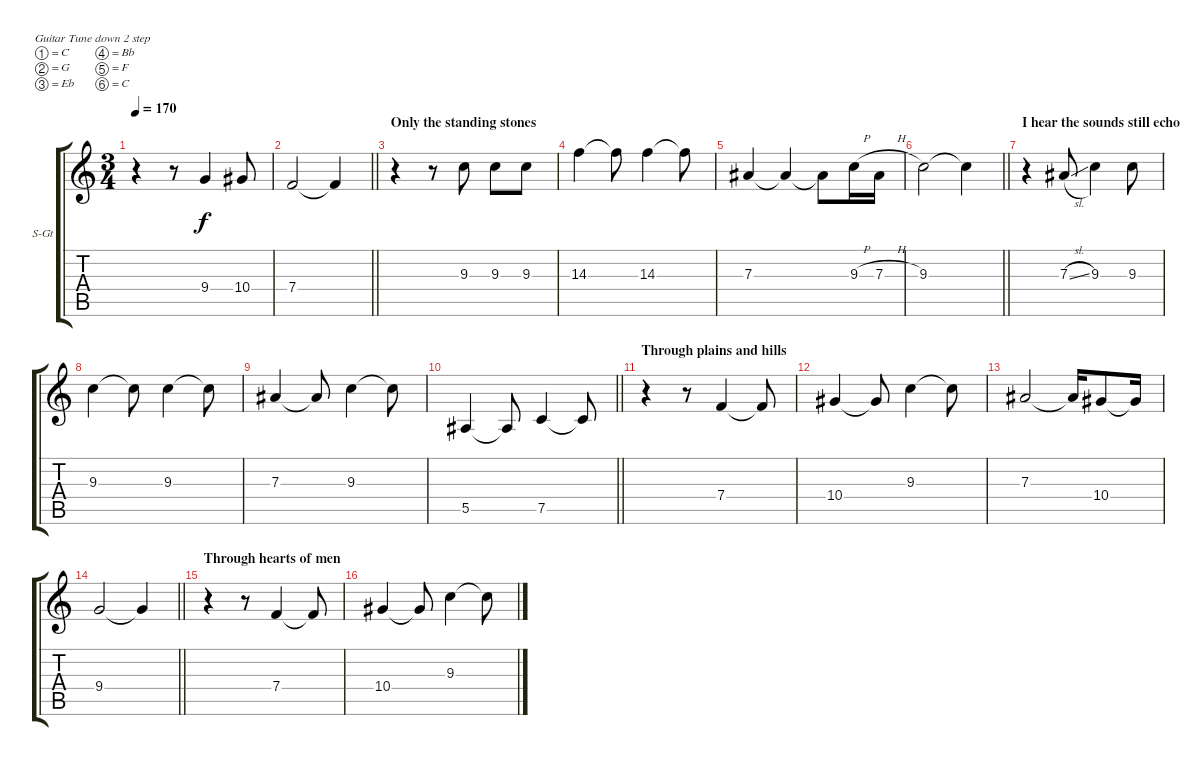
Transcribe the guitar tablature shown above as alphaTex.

\bracketExtendMode groupsimilarinstruments
\firstSystemTrackNameOrientation horizontal
\otherSystemsTrackNameOrientation horizontal
\track ("Voice2 (Marcel)" "S-Gt") {instrument voiceoohs}
\staff {score tabs}
\tuning (C4 G3 Eb3 Bb2 F2 C2)
\displaytranspose 12
\ts (3 4)
\tempo 170
\clef g2
\ks c
r.4{dy f} r.8 9.4.4 10.4.8 |
\barLineRight lightlight
7.4.2 7.4{t}.4 |
\section ("" "Only the standing stones")
r.4 r.8 9.3.8 9.3.8 9.3.8 |
14.3.4 14.3{t}.8 14.3.4 14.3{t}.8 |
7.3.4 7.3{t}.4 7.3{t}.8 9.3{h}.16 7.3{h}.16 |
\barLineRight lightlight
9.3.2 9.3{t}.4 |
\section ("" "I hear the sounds still echo")
r.4 7.3{sl}.8 9.3.4 9.3.8 |
9.3.4 9.3{t}.8 9.3.4 9.3{t}.8 |
7.3.4 7.3{t}.8 9.3.4 9.3{t}.8 |
\barLineRight lightlight
5.5.4 5.5{t}.8 7.5.4 7.5{t}.8 |
\section ("" "Through plains and hills")
r.4 r.8 7.4.4 7.4{t}.8 |
10.4.4 10.4{t}.8 9.3.4 9.3{t}.8 |
7.3.2 7.3{t}.16 10.4.8 10.4{t}.16 |
\barLineRight lightlight
9.4.2 9.4{t}.4 |
\section ("" "Through hearts of men")
r.4 r.8 7.4.4 7.4{t}.8 |
10.4.4 10.4{t}.8 9.3.4 9.3{t}.8
